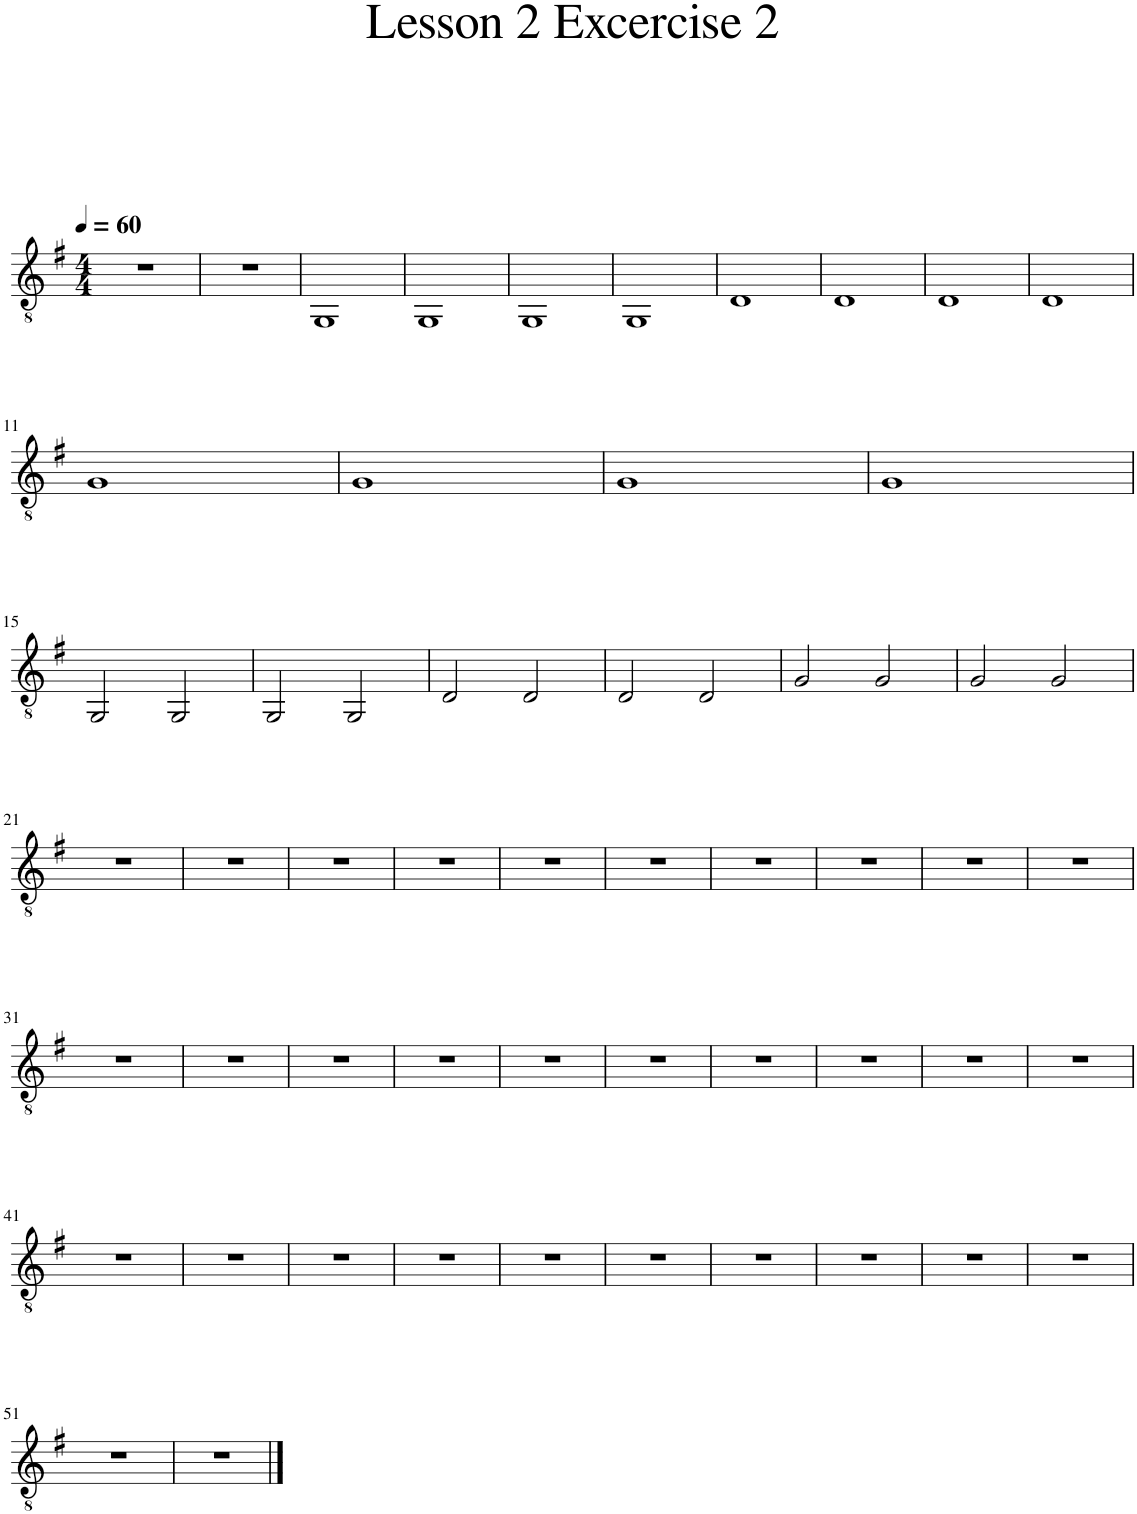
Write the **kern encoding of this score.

**kern
*part1
*staff1
*I"Akustische Gitarre
*I'Git.
*clefGv2
*k[f#]
*M4/4
*MM60
=1
1r
=2
1r
=3
1GG
=4
1GG
=5
1GG
=6
1GG
=7
1D
=8
1D
=9
1D
=10
1D
!!LO:LB:g=z
=11
1G
=12
1G
=13
1G
=14
1G
!!LO:LB:g=z
=15
2GG/
2GG/
=16
2GG/
2GG/
=17
2D/
2D/
=18
2D/
2D/
=19
2G/
2G/
=20
2G/
2G/
!!LO:LB:g=z
=21
1r
=22
1r
=23
1r
=24
1r
=25
1r
=26
1r
=27
1r
=28
1r
=29
1r
=30
1r
!!LO:LB:g=z
=31
1r
=32
1r
=33
1r
=34
1r
=35
1r
=36
1r
=37
1r
=38
1r
=39
1r
=40
1r
!!LO:LB:g=z
=41
1r
=42
1r
=43
1r
=44
1r
=45
1r
=46
1r
=47
1r
=48
1r
=49
1r
=50
1r
!!LO:LB:g=z
=51
1r
=52
1r
==
*-
